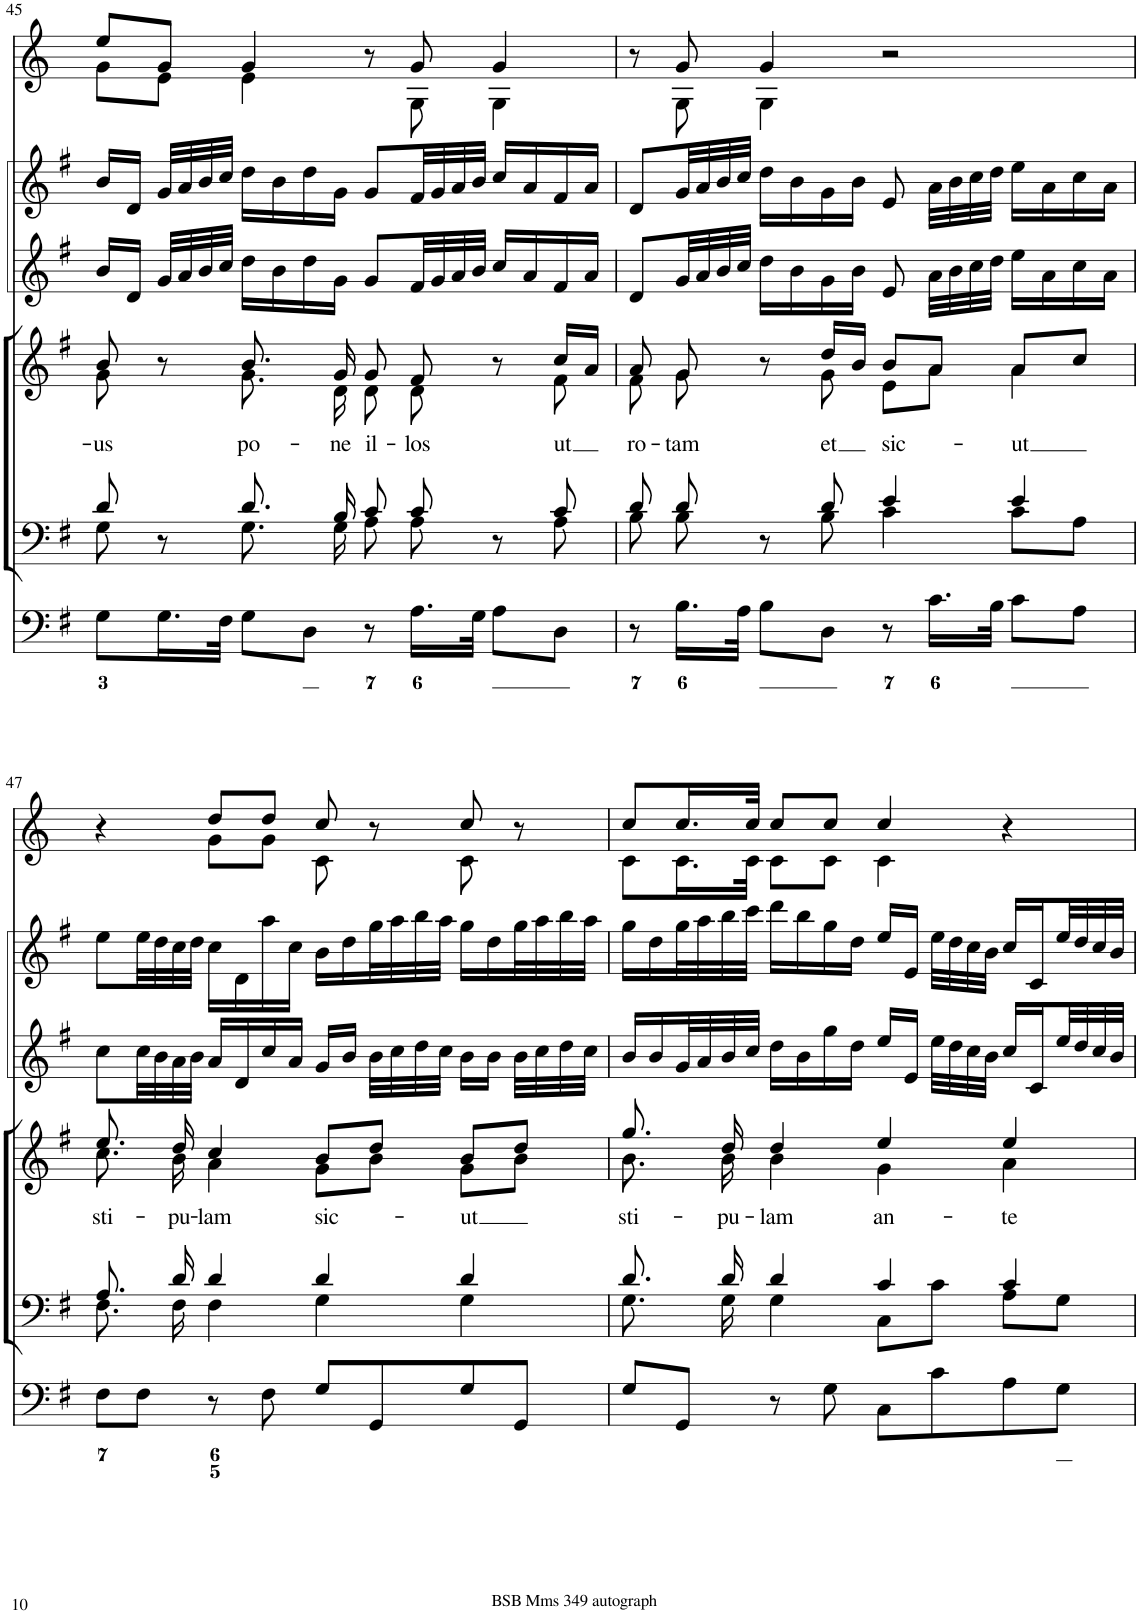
**kern	**kern	**kern	**text	**kern	**kern	**kern
*part6	*part5	*part4	*part4	*part3	*part2	*part1
*staff6	*staff5	*staff4	*staff4	*staff3	*staff2	*staff1
*I"Organ	*I"Voice	*I"Voice	*	*I"Violino 2	*I"Violino 1	*I"Corni in G
*	*	*	*	*I'Vln	*I'Vln	*
!!LO:PB:g=z
*clefF4	*clefF4	*clefG2	*	*clefG2	*clefG2	*clefG2
*	*	*	*	*	*	*Trd3c5
*k[f#]	*k[f#]	*k[f#]	*	*k[f#]	*k[f#]	*k[]
*M4/4	*M4/4	*M4/4	*	*M4/4	*M4/4	*M4/4
*met(c)	*met(c)	*met(c)	*	*met(c)	*met(c)	*met(c)
=45	=45	=45	=45	=45	=45	=45
*	*^	*	*	*	*	*
!	!	!	!	!LO:LY:b	!	!	!
*	*	*	*^	*	*	*	*^
8G\L	8d/	8G\	8b/	8g\	-us	16b/LL	16b/LL	8ee/L	8g\L
.	.	.	.	.	.	16d/JJ	16d/JJ	.	.
16.G\L	8r	8ryy	8r	8ryy	.	32g/LLL	32g/LLL	8g/J	8e\J
.	.	.	.	.	.	32a/	32a/	.	.
.	.	.	.	.	.	32b/	32b/	.	.
32F#\JJk	.	.	.	.	.	32cc/JJJ	32cc/JJJ	.	.
!	!	!	!	!	!LO:LY:b	!	!	!	!
8G\L	8.d/	8.G\	8.b/	8.g\	po-	16dd\LL	16dd\LL	4g/	4e\
.	.	.	.	.	.	16b\	16b\	.	.
8D\J	.	.	.	.	.	16dd\	16dd\	.	.
!	!	!	!	!	!LO:LY:b	!	!	!	!
.	16B/	16G\	16g/	16d\	-ne	16g\JJ	16g\JJ	.	.
!	!	!	!	!	!LO:LY:b	!	!	!	!
8r	8c/	8A\	8g/	8d\	il-	8g/L	8g/L	8r	8ryy
!	!	!	!	!	!LO:LY:b	!	!	!	!
16.A\LL	8c/	8A\	8f#/	8d\	-los	32f#/LL	32f#/LL	8g/	8G\
.	.	.	.	.	.	32g/	32g/	.	.
.	.	.	.	.	.	32a/	32a/	.	.
32G\JJk	.	.	.	.	.	32b/JJJ	32b/JJJ	.	.
8A\L	8r	8ryy	8r	8ryy	.	16cc/LL	16cc/LL	4g/	4G\
.	.	.	.	.	.	16a/	16a/	.	.
!	!	!	!	!	!LO:LY:b	!	!	!	!
8D\J	8c/	8A\	16cc/LL	8f#\	ut	16f#/	16f#/	.	.
.	.	.	16a/JJ	.	.	16a/JJ	16a/JJ	.	.
=46	=46	=46	=46	=46	=46	=46	=46	=46	=46
!	!	!	!	!	!LO:LY:b	!	!	!	!
8r	8d/	8B\	8a/	8f#\	ro-	8d/L	8d/L	8r	8ryy
!	!	!	!	!	!LO:LY:b	!	!	!	!
16.B\LL	8d/	8B\	8g/	8g\	-tam	32g/LL	32g/LL	8g/	8G\
.	.	.	.	.	.	32a/	32a/	.	.
.	.	.	.	.	.	32b/	32b/	.	.
32A\JJk	.	.	.	.	.	32cc/JJJ	32cc/JJJ	.	.
8B\L	8r	8ryy	8r	8ryy	.	16dd\LL	16dd\LL	4g/	4G\
.	.	.	.	.	.	16b\	16b\	.	.
!	!	!	!	!	!LO:LY:b	!	!	!	!
8D\J	8d/	8B\	16dd/LL	8g\	et	16g\	16g\	.	.
.	.	.	16b/JJ	.	.	16b\JJ	16b\JJ	.	.
!	!	!	!	!	!LO:LY:b	!	!	!	!
8r	4e/	4c\	8b/L	8e\L	sic-	8e/	8e/	2r	2ryy
16.c\LL	.	.	8a/J	8a\J	.	32a\LLL	32a\LLL	.	.
.	.	.	.	.	.	32b\	32b\	.	.
.	.	.	.	.	.	32cc\	32cc\	.	.
32B\JJk	.	.	.	.	.	32dd\JJJ	32dd\JJJ	.	.
!	!	!	!	!	!LO:LY:b	!	!	!	!
8c\L	4e/	8c\L	8a/L	4a\	-ut	16ee\LL	16ee\LL	.	.
.	.	.	.	.	.	16a\	16a\	.	.
8A\J	.	8A\J	8cc/J	.	.	16cc\	16cc\	.	.
.	.	.	.	.	.	16a\JJ	16a\JJ	.	.
!!LO:LB:g=z	!!
=47	=47	=47	=47	=47	=47	=47	=47	=47	=47
!	!	!	!	!	!LO:LY:b	!	!	!	!
8F#\L	8.A/	8.F#\	8.ee/	8.cc\	sti-	8cc\L	8ee\L	4r	4ryy
8F#\J	.	.	.	.	.	32cc\LL	32ee\LL	.	.
.	.	.	.	.	.	32b\	32dd\	.	.
!	!	!	!	!	!LO:LY:b	!	!	!	!
.	16d/	16F#\	16dd/	16b\	-pu-	32a\	32cc\	.	.
.	.	.	.	.	.	32b\JJJ	32dd\JJJ	.	.
!	!	!	!	!	!LO:LY:b	!	!	!	!
8r	4d/	4F#\	4cc/	4a\	-lam	16a/LL	16cc\LL	8dd/L	8g\L
.	.	.	.	.	.	16d/	16d\	.	.
8F#\	.	.	.	.	.	16cc/	16aa\	8dd/J	8g\J
.	.	.	.	.	.	16a/JJ	16cc\JJ	.	.
!	!	!	!	!	!LO:LY:b	!	!	!	!
8G/L	4d/	4G\	8b/L	8g\L	sic-	16g/LL	16b\LL	8cc/	8c\
.	.	.	.	.	.	16b/JJ	16dd\	.	.
8GG/	.	.	8dd/J	8b\J	.	32b\LLL	32gg\L	8r	8ryy
.	.	.	.	.	.	32cc\	32aa\	.	.
.	.	.	.	.	.	32dd\	32bb\	.	.
.	.	.	.	.	.	32cc\JJJ	32aa\JJJ	.	.
!	!	!	!	!	!LO:LY:b	!	!	!	!
8G/	4d/	4G\	8b/L	8g\L	-ut	16b\LL	16gg\LL	8cc/	8c\
.	.	.	.	.	.	16b\JJ	16dd\	.	.
8GG/J	.	.	8dd/J	8b\J	.	32b\LLL	32gg\L	8r	8ryy
.	.	.	.	.	.	32cc\	32aa\	.	.
.	.	.	.	.	.	32dd\	32bb\	.	.
.	.	.	.	.	.	32cc\JJJ	32aa\JJJ	.	.
=48	=48	=48	=48	=48	=48	=48	=48	=48	=48
!	!	!	!	!	!LO:LY:b	!	!	!	!
8G/L	8.d/	8.G\	8.gg/	8.b\	sti-	16b/LL	16gg\LL	8cc/L	8c\L
.	.	.	.	.	.	16b/	16dd\	.	.
8GG/J	.	.	.	.	.	32g/L	32gg\L	16.cc/L	16.c\L
.	.	.	.	.	.	32a/	32aa\	.	.
!	!	!	!	!	!LO:LY:b	!	!	!	!
.	16d/	16G\	16dd/	16b\	-pu-	32b/	32bb\	.	.
.	.	.	.	.	.	32cc/JJJ	32ccc\JJJ	32cc/JJk	32c\JJk
!	!	!	!	!	!LO:LY:b	!	!	!	!
8r	4d/	4G\	4dd/	4b\	-lam	16dd\LL	16ddd\LL	8cc/L	8c\L
.	.	.	.	.	.	16b\	16bb\	.	.
8G\	.	.	.	.	.	16gg\	16gg\	8cc/J	8c\J
.	.	.	.	.	.	16dd\JJ	16dd\JJ	.	.
!	!	!	!	!	!LO:LY:b	!	!	!	!
8C\L	4c/	8C\L	4ee/	4g\	an-	16ee/LL	16ee/LL	4cc/	4c\
.	.	.	.	.	.	16e/JJ	16e/JJ	.	.
8c\	.	8c\J	.	.	.	32ee\LLL	32ee\LLL	.	.
.	.	.	.	.	.	32dd\	32dd\	.	.
.	.	.	.	.	.	32cc\	32cc\	.	.
.	.	.	.	.	.	32b\JJJ	32b\JJJ	.	.
!	!	!	!	!	!LO:LY:b	!	!	!	!
8A\	4c/	8A\L	4ee/	4a\	-te	16cc/LL	16cc/LL	4r	4ryy
.	.	.	.	.	.	16c/	16c/	.	.
8G\J	.	8G\J	.	.	.	32ee/L	32ee/L	.	.
.	.	.	.	.	.	32dd/	32dd/	.	.
.	.	.	.	.	.	32cc/	32cc/	.	.
.	.	.	.	.	.	32b/JJJ	32b/JJJ	.	.
*	*v	*v	*	*	*	*	*	*v	*v
*	*	*v	*v	*	*	*	*
=	=	=	=	=	=	=
*-	*-	*-	*-	*-	*-	*-
